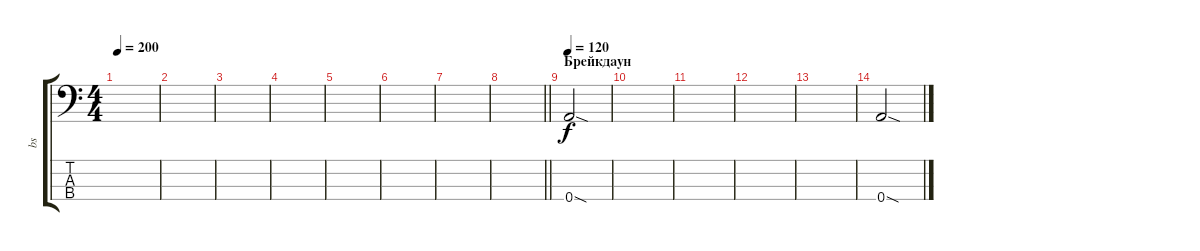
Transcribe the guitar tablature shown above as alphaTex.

\track ("bs" "bs") {instrument electricbassfinger}
\staff {score tabs}
\tuning (D3 A1 E2 A1) {hide}
\ts (4 4)
\tempo 200
\clef f4
\ks c
|
|
|
|
|
|
|
\barLineRight lightlight
|
\section ("" "Брейкдаун")
\tempo 120
0.4{sod}.2 |
|
|
|
|
0.4{sod}.2
